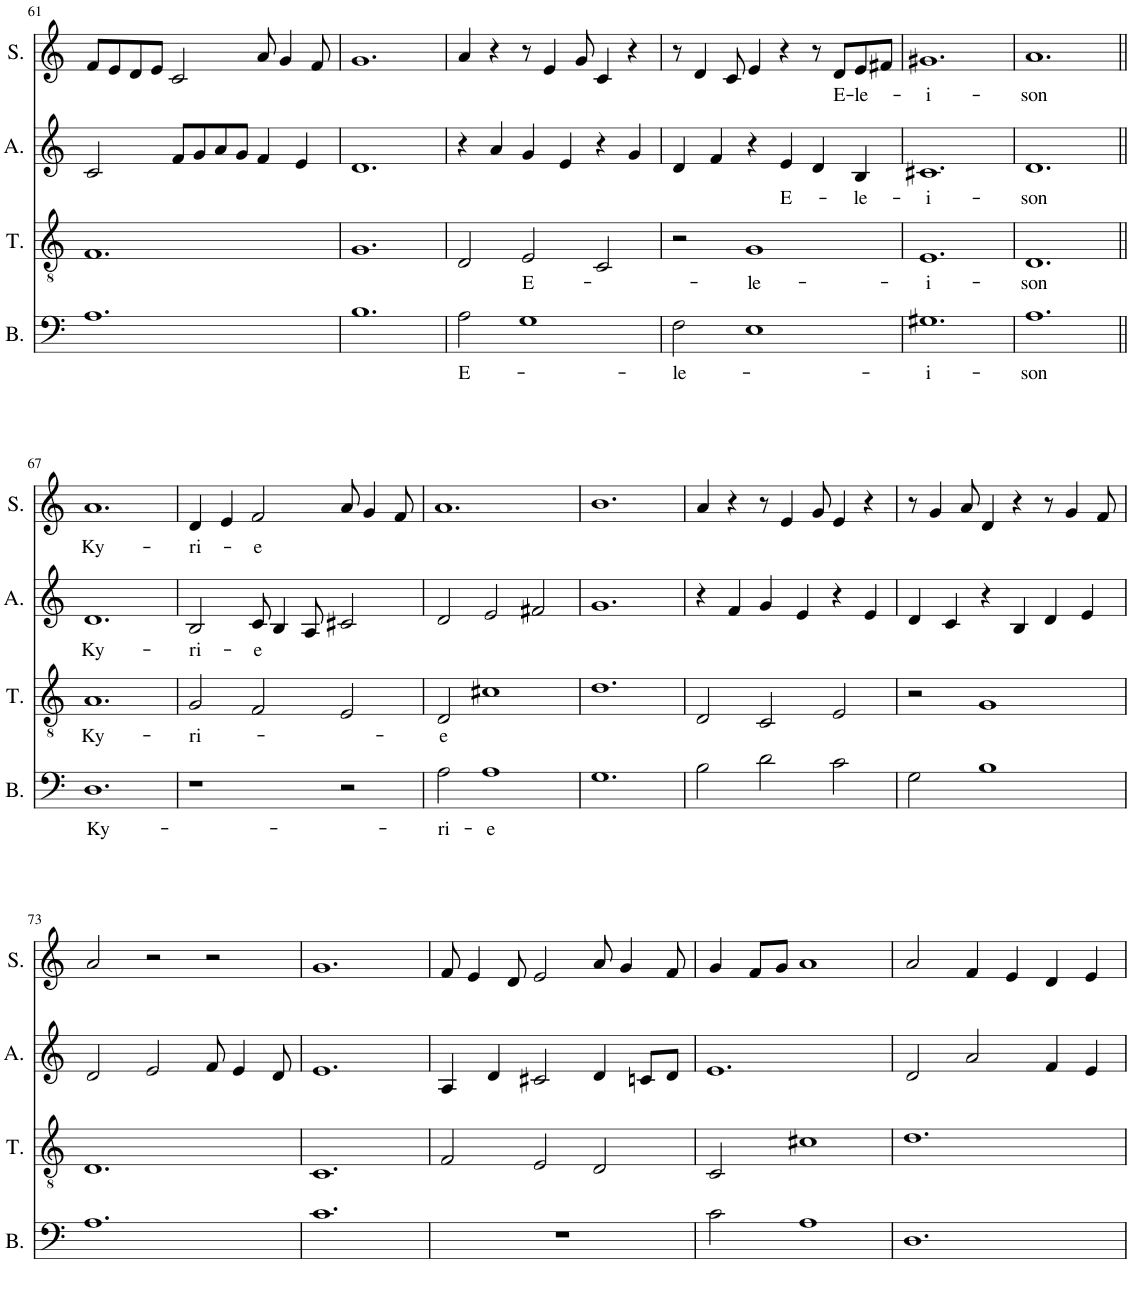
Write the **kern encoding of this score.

**kern	**text	**kern	**text	**kern	**text	**kern	**text
*part4	*part4	*part3	*part3	*part2	*part2	*part1	*part1
*staff4	*staff4	*staff3	*staff3	*staff2	*staff2	*staff1	*staff1
*I"Bass	*	*I"Tenor	*	*I"Alto	*	*I"Soprano	*
*I'B.	*	*I'T.	*	*I'A.	*	*I'S.	*
!!LO:PB:g=z
*clefF4	*	*clefGv2	*	*clefG2	*	*clefG2	*
*k[]	*	*k[]	*	*k[]	*	*k[]	*
*M3/2	*	*M3/2	*	*M3/2	*	*M3/2	*
=61	=61	=61	=61	=61	=61	=61	=61
1.A	.	1.F	.	2c/	.	8f/L	.
.	.	.	.	.	.	8e/	.
.	.	.	.	.	.	8d/	.
.	.	.	.	.	.	8e/J	.
.	.	.	.	8f/L	.	2c/	.
.	.	.	.	8g/	.	.	.
.	.	.	.	8a/	.	.	.
.	.	.	.	8g/J	.	.	.
.	.	.	.	4f/	.	8a/	.
.	.	.	.	.	.	4g/	.
.	.	.	.	4e/	.	.	.
.	.	.	.	.	.	8f/	.
=62	=62	=62	=62	=62	=62	=62	=62
1.B	.	1.G	.	1.d	.	1.g	.
=63	=63	=63	=63	=63	=63	=63	=63
!	!LO:LY:b	!	!	!	!	!	!
2A\	E-	2D/	.	4r	.	4a/	.
.	.	.	.	4a/	.	4r	.
!	!	!	!LO:LY:b	!	!	!	!
1G	.	2E/	E-	4g/	.	8r	.
.	.	.	.	.	.	4e/	.
.	.	.	.	4e/	.	.	.
.	.	.	.	.	.	8g/	.
.	.	2C/	.	4r	.	4c/	.
.	.	.	.	4g/	.	4r	.
=64	=64	=64	=64	=64	=64	=64	=64
!	!LO:LY:b	!	!	!	!	!	!
2F\	-le-	2r	.	4d/	.	8r	.
.	.	.	.	.	.	4d/	.
.	.	.	.	4f/	.	.	.
.	.	.	.	.	.	8c/	.
!	!	!	!LO:LY:b	!	!	!	!
1E	.	1G	-le-	4r	.	4e/	.
!	!	!	!	!	!LO:LY:b	!	!
.	.	.	.	4e/	E-	4r	.
.	.	.	.	4d/	.	8r	.
!	!	!	!	!	!	!	!LO:LY:b
.	.	.	.	.	.	8d/L	E-
!	!	!	!	!	!LO:LY:b	!	!LO:LY:b
.	.	.	.	4B/	-le-	8e/	-le-
.	.	.	.	.	.	8f#X/J	.
=65	=65	=65	=65	=65	=65	=65	=65
!	!LO:LY:b	!	!LO:LY:b	!	!LO:LY:b	!	!LO:LY:b
1.G#X	-i-	1.E	-i-	1.c#X	-i-	1.g#X	-i-
=66	=66	=66	=66	=66	=66	=66	=66
!	!LO:LY:b	!	!LO:LY:b	!	!LO:LY:b	!	!LO:LY:b
1.A	-son	1.D	-son	1.d	-son	1.a	-son
!!LO:LB:g=z
=67||	=67||	=67||	=67||	=67||	=67||	=67||	=67||
!	!LO:LY:b	!	!LO:LY:b	!	!LO:LY:b	!	!LO:LY:b
1.D	Ky-	1.A	Ky-	1.d	Ky-	1.a	Ky-
=68	=68	=68	=68	=68	=68	=68	=68
!	!	!	!LO:LY:b	!	!LO:LY:b	!	!LO:LY:b
1r	.	2G/	-ri-	2B/	-ri-	4d/	-ri-
.	.	.	.	.	.	4e/	.
!	!	!	!	!	!LO:LY:b	!	!LO:LY:b
.	.	2F/	.	8c/	-e	2f/	-e
.	.	.	.	4B/	.	.	.
.	.	.	.	8A/	.	.	.
2r	.	2E/	.	2c#X/	.	8a/	.
.	.	.	.	.	.	4g/	.
.	.	.	.	.	.	8f/	.
=69	=69	=69	=69	=69	=69	=69	=69
!	!LO:LY:b	!	!LO:LY:b	!	!	!	!
2A\	-ri-	2D/	-e	2d/	.	1.a	.
!	!LO:LY:b	!	!	!	!	!	!
1A	-e	1c#X	.	2e/	.	.	.
.	.	.	.	2f#X/	.	.	.
=70	=70	=70	=70	=70	=70	=70	=70
1.G	.	1.d	.	1.g	.	1.b	.
=71	=71	=71	=71	=71	=71	=71	=71
2B\	.	2D/	.	4r	.	4a/	.
.	.	.	.	4f/	.	4r	.
2d\	.	2C/	.	4g/	.	8r	.
.	.	.	.	.	.	4e/	.
.	.	.	.	4e/	.	.	.
.	.	.	.	.	.	8g/	.
2c\	.	2E/	.	4r	.	4e/	.
.	.	.	.	4e/	.	4r	.
=72	=72	=72	=72	=72	=72	=72	=72
2G\	.	2r	.	4d/	.	8r	.
.	.	.	.	.	.	4g/	.
.	.	.	.	4c/	.	.	.
.	.	.	.	.	.	8a/	.
1B	.	1G	.	4r	.	4d/	.
.	.	.	.	4B/	.	4r	.
.	.	.	.	4d/	.	8r	.
.	.	.	.	.	.	4g/	.
.	.	.	.	4e/	.	.	.
.	.	.	.	.	.	8f/	.
!!LO:LB:g=z
=73	=73	=73	=73	=73	=73	=73	=73
1.A	.	1.D	.	2d/	.	2a/	.
.	.	.	.	2e/	.	2r	.
.	.	.	.	8f/	.	2r	.
.	.	.	.	4e/	.	.	.
.	.	.	.	8d/	.	.	.
=74	=74	=74	=74	=74	=74	=74	=74
1.c	.	1.C	.	1.e	.	1.g	.
=75	=75	=75	=75	=75	=75	=75	=75
1.r	.	2F/	.	4A/	.	8f/	.
.	.	.	.	.	.	4e/	.
.	.	.	.	4d/	.	.	.
.	.	.	.	.	.	8d/	.
.	.	2E/	.	2c#X/	.	2e/	.
.	.	2D/	.	4d/	.	8a/	.
.	.	.	.	.	.	4g/	.
.	.	.	.	8cn/L	.	.	.
.	.	.	.	8d/J	.	8f/	.
=76	=76	=76	=76	=76	=76	=76	=76
2c\	.	2C/	.	1.e	.	4g/	.
.	.	.	.	.	.	8f/L	.
.	.	.	.	.	.	8g/J	.
1A	.	1c#X	.	.	.	1a	.
=77	=77	=77	=77	=77	=77	=77	=77
1.D	.	1.d	.	2d/	.	2a/	.
.	.	.	.	2a/	.	4f/	.
.	.	.	.	.	.	4e/	.
.	.	.	.	4f/	.	4d/	.
.	.	.	.	4e/	.	4e/	.
=	=	=	=	=	=	=	=
*-	*-	*-	*-	*-	*-	*-	*-
